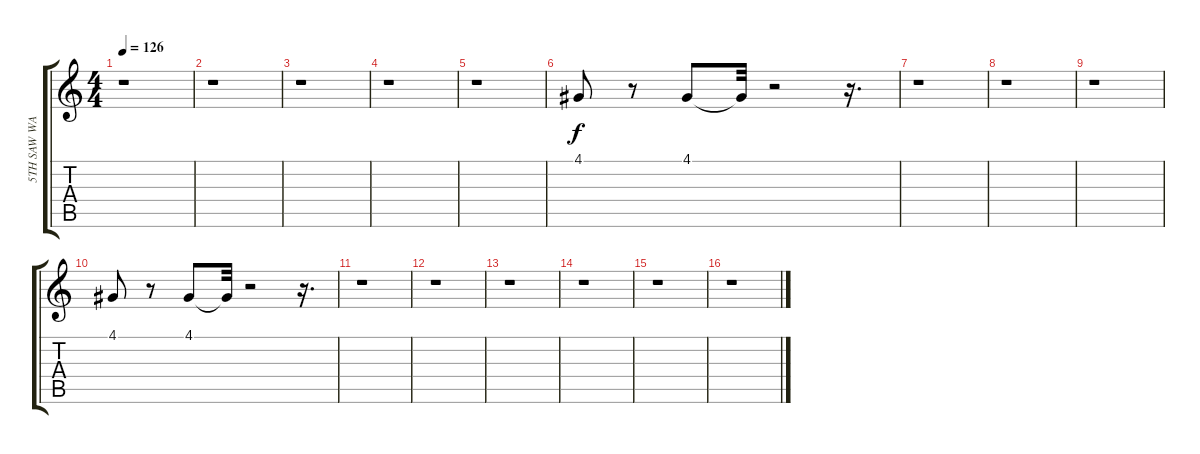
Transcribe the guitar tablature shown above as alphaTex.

\track ("5TH SAW WA" "5TH SAW WA") {instrument lead7fifths}
\staff {score tabs}
\tuning (E4 B3 G3 D3 A2 E2) {hide}
\ts (4 4)
\tempo 126
\clef g2
\ks c
r.1{dy f} |
r.1 |
r.1 |
r.1 |
r.1 |
4.1.8 r.8 4.1.8 4.1{t}.32 r.2 r.16{d} |
r.1 |
r.1 |
r.1 |
4.1.8 r.8 4.1.8 4.1{t}.32 r.2 r.16{d} |
r.1 |
r.1 |
r.1 |
r.1 |
r.1 |
r.1
